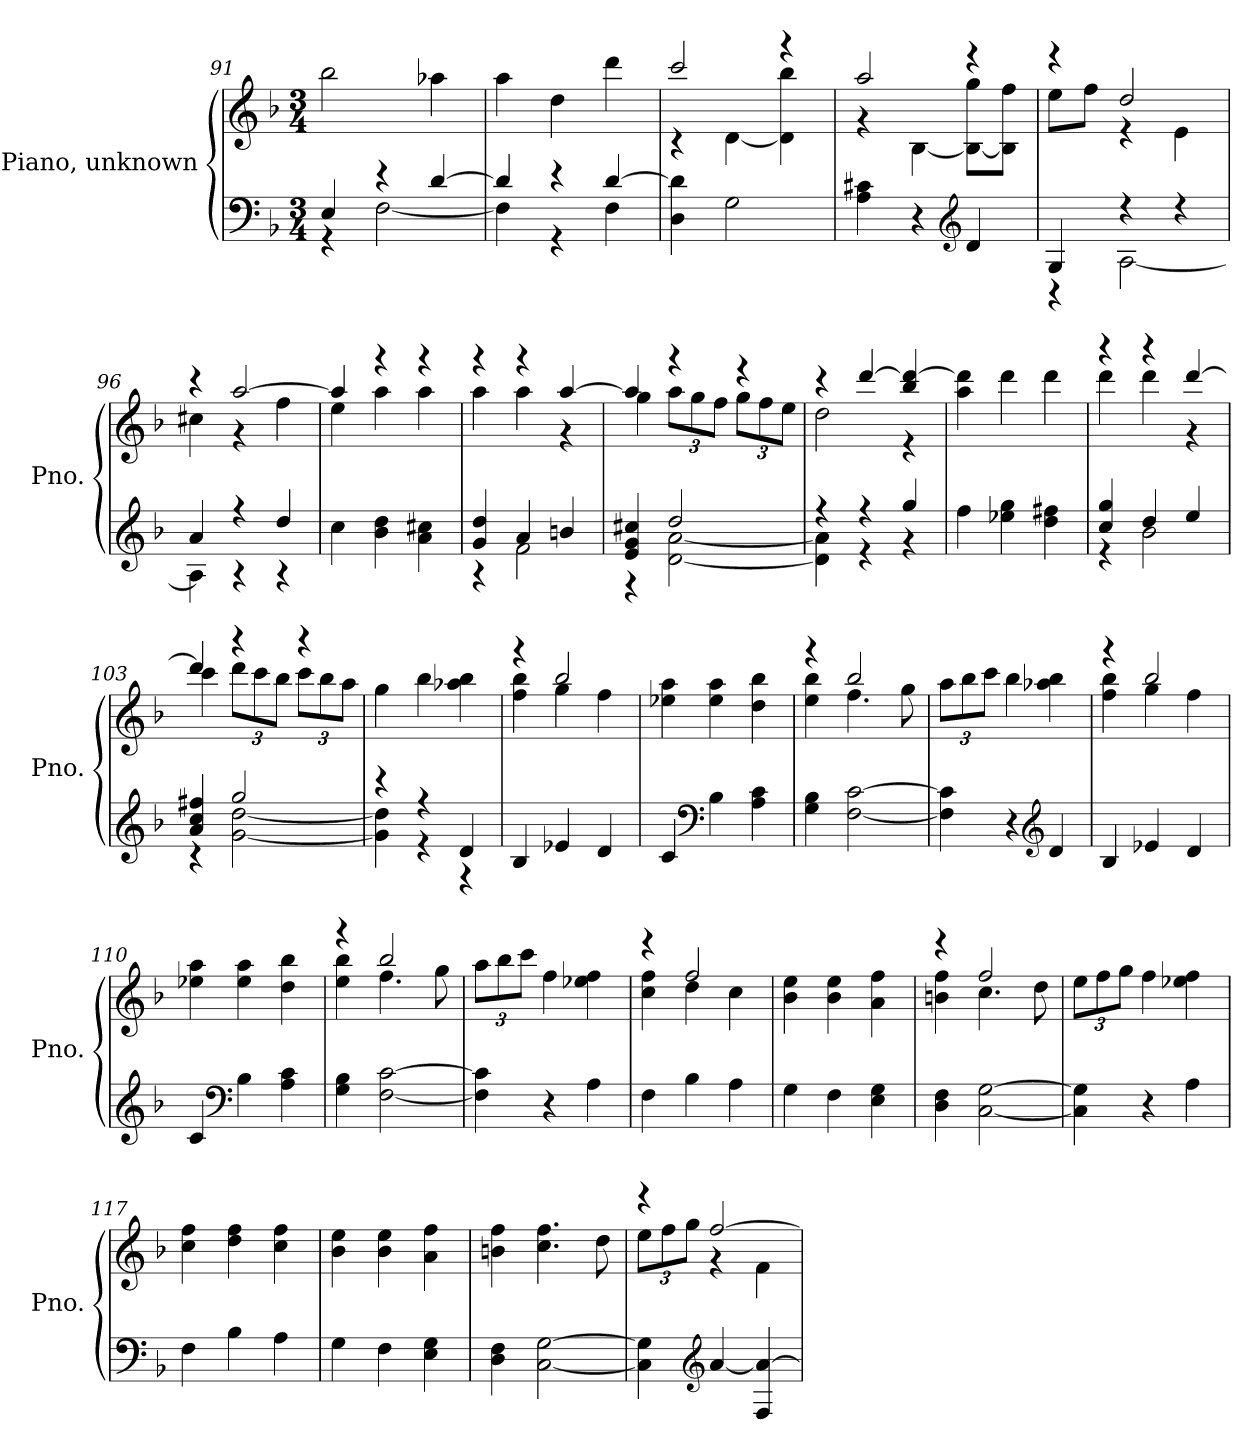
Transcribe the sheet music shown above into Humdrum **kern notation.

**kern	**kern
*part1	*part1
*staff2	*staff1
*I"Piano, unknown	*
*I'Pno.	*
*clefF4	*clefG2
*k[b-]	*k[b-]
*M3/4	*M3/4
=91	=91
*^	*
4E/	4r	2bb-\
4r	[2F\	.
[4d/	.	4aa-X\
=92	=92	=92
4d/]	4F\]	4aa\
4r	4r	4dd\
[4d/	4F\	4ddd\
*v	*v	*
=93	=93
*	*^
4D\ 4d\]	2ccc/	4r
2G\	.	[4d\
.	4r	4d\] 4bb-\
=94	=94	=94
4A\ 4c#X\	2aa/	4r
4r	.	[4B-\
*clefG2	*	*
4d/	4r	8B-\_ 8gg\L
.	.	8B-\] 8ff\J
=95	=95	=95
*^	*	*
4G/	4r	4r	8ee\L
.	.	.	8ff\J
4r	[2A\	2dd/	4r
4r	.	.	4e\
=96	=96	=96	=96
4a/	4A\]	4r	4cc#X\
4r	4r	[2aa/	4r
4dd/	4r	.	4ff\
*v	*v	*	*
=97	=97	=97
4cc\	4aa/]	4ee\
4b-\ 4dd\	4r	4aa\
4a\ 4cc#X\	4r	4aa\
!!LO:LB:g=z	!!
=98	=98	=98
*^	*	*
4g/ 4dd/	4r	4r	4aa\
4a/	2f\	4r	4aa\
4bn/	.	[4aa/	4r
=99	=99	=99	=99
4e/ 4g/ 4cc#X/	4r	4aa/]	4gg\
*	*	*	*Xbrackettup
2dd/	[2d\ [2a\	4r	12aa\L
.	.	.	12gg\
.	.	.	12ff\J
.	.	4r	12gg\L
.	.	.	12ff\
.	.	.	12ee\J
=100	=100	=100	=100
4r	4d\] 4a\]	4r	2dd\
4r	4r	[4ddd/	.
4gg/	4r	4bb-/ 4ddd/_	4r
*v	*v	*	*
*	*v	*v
=101	=101
4ff\	4aa\ 4ddd\]
4ee-X\ 4gg\	4ddd\
4dd\ 4ff#X\	4ddd\
=102	=102
*^	*^
4cc/ 4gg/	4r	4r	4ddd\
4dd/	2b-\	4r	4ddd\
4ee/	.	[4ddd/	4r
=103	=103	=103	=103
4a/ 4cc/ 4ff#X/	4r	4ddd/]	4ccc\
2gg/	[2g\ [2dd\	4r	12ddd\L
.	.	.	12ccc\
.	.	.	12bb-\J
.	.	4r	12ccc\L
.	.	.	12bb-\
.	.	.	12aa\J
*	*	*v	*v
!!LO:PB:g=z
=104	=104	=104
4r	4g\] 4dd\]	4gg\
4r	4r	4bb-\
4d/	4r	4aa-X\ 4bb-\
*v	*v	*
=105	=105
*	*^
4B-/	4r	4ff\ 4bb-\
4e-X/	2bb-/	4gg\
4d/	.	4ff\
*	*v	*v
=106	=106
4c/	4ee-X\ 4aa\
*clefF4	*
4B-\	4ee-\ 4aa\
4A\ 4c\	4dd\ 4bb-\
=107	=107
*	*^
4G\ 4B-\	4r	4ee\ 4bb-\
[2F\ [2c\	2bb-/	4.ff\
.	.	8gg\
*	*v	*v
=108	=108
4F\] 4c\]	12aa\L
.	12bb-\
.	12ccc\J
4r	4bb-\
*clefG2	*
4d/	4aa-X\ 4bb-\
=109	=109
*	*^
4B-/	4r	4ff\ 4bb-\
4e-X/	2bb-/	4gg\
4d/	.	4ff\
*	*v	*v
=110	=110
4c/	4ee-X\ 4aa\
*clefF4	*
4B-\	4ee-\ 4aa\
4A\ 4c\	4dd\ 4bb-\
!!LO:LB:g=z
=111	=111
*	*^
4G\ 4B-\	4r	4ee\ 4bb-\
[2F\ [2c\	2bb-/	4.ff\
.	.	8gg\
*	*v	*v
=112	=112
4F\] 4c\]	12aa\L
.	12bb-\
.	12ccc\J
4r	4ff\
4A\	4ee-X\ 4ff\
=113	=113
*	*^
4F\	4r	4cc\ 4ff\
4B-\	2ff/	4dd\
4A\	.	4cc\
*	*v	*v
=114	=114
4G\	4b-\ 4ee\
4F\	4b-\ 4ee\
4E\ 4G\	4a\ 4ff\
=115	=115
*	*^
4D\ 4F\	4r	4bn\ 4ff\
[2C\ [2G\	2ff/	4.cc\
.	.	8dd\
*	*v	*v
=116	=116
4C\] 4G\]	12ee\L
.	12ff\
.	12gg\J
4r	4ff\
4A\	4ee-X\ 4ff\
=117	=117
4F\	4cc\ 4ff\
4B-\	4dd\ 4ff\
4A\	4cc\ 4ff\
=118	=118
4G\	4b-\ 4ee\
4F\	4b-\ 4ee\
4E\ 4G\	4a\ 4ff\
!!LO:LB:g=z
=119	=119
4D\ 4F\	4bn\ 4ff\
[2C\ [2G\	4.cc\ 4.ff\
.	8dd\
=120	=120
*	*^
4C\] 4G\]	4r	12ee\L
.	.	12ff\
.	.	12gg\J
*clefG2	*	*
[4a/	[2ff/	4r
4F/ 4a/_	.	4f\
*	*v	*v
=	=
*-	*-
